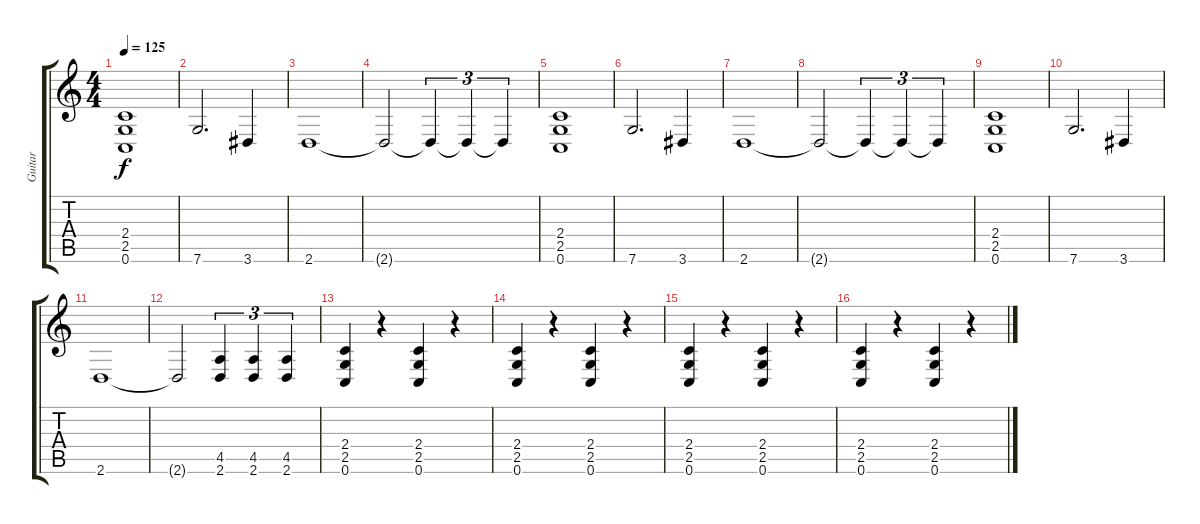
\track ("Guitar" "Guitar") {instrument distortionguitar}
\staff {score tabs}
\tuning (C4 G3 Eb3 Bb2 F2 C2) {hide}
\ts (4 4)
\tempo 125
\clef g2
\ks c
(2.4 2.5 0.6).1{dy f} |
7.6.2{d} 3.6.4 |
2.6.1 |
2.6{t}.2 2.6{t}.4{tu (3 2)} 2.6{t}.4{tu (3 2)} 2.6{t}.4{tu (3 2)} |
(2.4 2.5 0.6).1 |
7.6.2{d} 3.6.4 |
2.6.1 |
2.6{t}.2 2.6{t}.4{tu (3 2)} 2.6{t}.4{tu (3 2)} 2.6{t}.4{tu (3 2)} |
(2.4 2.5 0.6).1 |
7.6.2{d} 3.6.4 |
2.6.1 |
2.6{t}.2 (4.5 2.6).4{tu (3 2)} (4.5 2.6).4{tu (3 2)} (4.5 2.6).4{tu (3 2)} |
(2.4 2.5 0.6).4 r.4 (2.4 2.5 0.6).4 r.4 |
(2.4 2.5 0.6).4 r.4 (2.4 2.5 0.6).4 r.4 |
(2.4 2.5 0.6).4 r.4 (2.4 2.5 0.6).4 r.4 |
(2.4 2.5 0.6).4 r.4 (2.4 2.5 0.6).4 r.4
